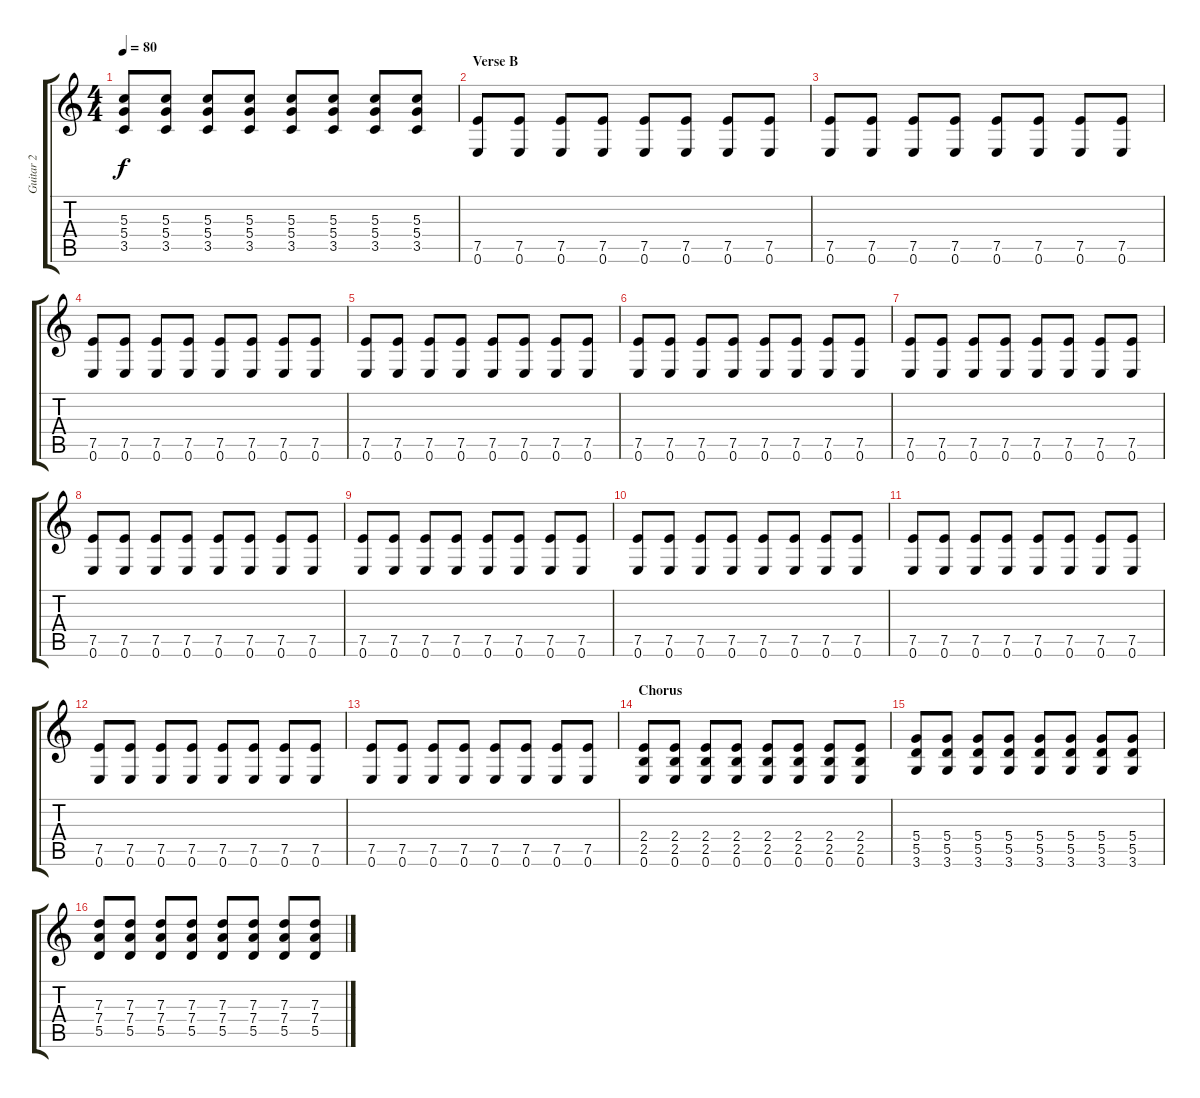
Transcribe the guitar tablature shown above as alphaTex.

\track ("Guitar 2" "Guitar 2") {instrument electricguitarclean}
\staff {score tabs}
\tuning (E4 B3 G3 D3 A2 E2) {hide}
\ts (4 4)
\tempo 80
\clef g2
\ks c
(5.3 5.4 3.5).8{dy f} (5.3 5.4 3.5).8 (5.3 5.4 3.5).8 (5.3 5.4 3.5).8 (5.3 5.4 3.5).8 (5.3 5.4 3.5).8 (5.3 5.4 3.5).8 (5.3 5.4 3.5).8 |
\section ("" "Verse B")
(7.5 0.6).8{instrument electricguitarclean} (7.5 0.6).8 (7.5 0.6).8 (7.5 0.6).8 (7.5 0.6).8 (7.5 0.6).8 (7.5 0.6).8 (7.5 0.6).8 |
(7.5 0.6).8 (7.5 0.6).8 (7.5 0.6).8 (7.5 0.6).8 (7.5 0.6).8 (7.5 0.6).8 (7.5 0.6).8 (7.5 0.6).8 |
(7.5 0.6).8 (7.5 0.6).8 (7.5 0.6).8 (7.5 0.6).8 (7.5 0.6).8 (7.5 0.6).8 (7.5 0.6).8 (7.5 0.6).8 |
(7.5 0.6).8 (7.5 0.6).8 (7.5 0.6).8 (7.5 0.6).8 (7.5 0.6).8 (7.5 0.6).8 (7.5 0.6).8 (7.5 0.6).8 |
(7.5 0.6).8 (7.5 0.6).8 (7.5 0.6).8 (7.5 0.6).8 (7.5 0.6).8 (7.5 0.6).8 (7.5 0.6).8 (7.5 0.6).8 |
(7.5 0.6).8 (7.5 0.6).8 (7.5 0.6).8 (7.5 0.6).8 (7.5 0.6).8 (7.5 0.6).8 (7.5 0.6).8 (7.5 0.6).8 |
(7.5 0.6).8 (7.5 0.6).8 (7.5 0.6).8 (7.5 0.6).8 (7.5 0.6).8 (7.5 0.6).8 (7.5 0.6).8 (7.5 0.6).8 |
(7.5 0.6).8 (7.5 0.6).8 (7.5 0.6).8 (7.5 0.6).8 (7.5 0.6).8 (7.5 0.6).8 (7.5 0.6).8 (7.5 0.6).8 |
(7.5 0.6).8 (7.5 0.6).8 (7.5 0.6).8 (7.5 0.6).8 (7.5 0.6).8 (7.5 0.6).8 (7.5 0.6).8 (7.5 0.6).8 |
(7.5 0.6).8 (7.5 0.6).8 (7.5 0.6).8 (7.5 0.6).8 (7.5 0.6).8 (7.5 0.6).8 (7.5 0.6).8 (7.5 0.6).8 |
(7.5 0.6).8 (7.5 0.6).8 (7.5 0.6).8 (7.5 0.6).8 (7.5 0.6).8 (7.5 0.6).8 (7.5 0.6).8 (7.5 0.6).8 |
(7.5 0.6).8 (7.5 0.6).8 (7.5 0.6).8 (7.5 0.6).8 (7.5 0.6).8 (7.5 0.6).8 (7.5 0.6).8 (7.5 0.6).8 |
\section ("" "Chorus")
(2.4 2.5 0.6).8{instrument distortionguitar} (2.4 2.5 0.6).8 (2.4 2.5 0.6).8 (2.4 2.5 0.6).8 (2.4 2.5 0.6).8 (2.4 2.5 0.6).8 (2.4 2.5 0.6).8 (2.4 2.5 0.6).8 |
(5.4 5.5 3.6).8 (5.4 5.5 3.6).8 (5.4 5.5 3.6).8 (5.4 5.5 3.6).8 (5.4 5.5 3.6).8 (5.4 5.5 3.6).8 (5.4 5.5 3.6).8 (5.4 5.5 3.6).8 |
(7.3 7.4 5.5).8 (7.3 7.4 5.5).8 (7.3 7.4 5.5).8 (7.3 7.4 5.5).8 (7.3 7.4 5.5).8 (7.3 7.4 5.5).8 (7.3 7.4 5.5).8 (7.3 7.4 5.5).8
